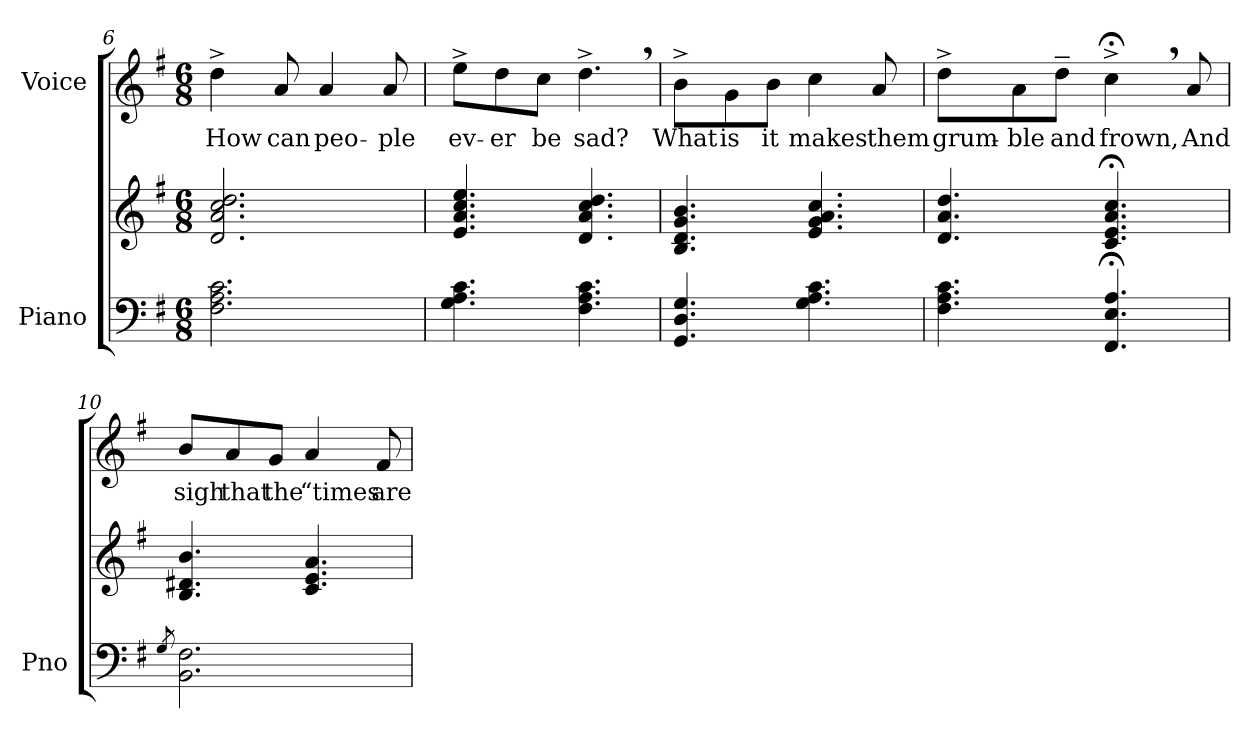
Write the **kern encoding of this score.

**kern	**kern	**kern	**text
*part2	*part2	*part1	*part1
*staff3	*staff2	*staff1	*staff1
*I"Piano	*	*I"Voice	*
*I'Pno	*	*	*
*clefF4	*clefG2	*clefG2	*
*k[f#]	*k[f#]	*k[f#]	*
*M6/8	*M6/8	*M6/8	*
=6	=6	=6	=6
!	!	!	!LO:LY:b
2.F#\ 2.A\ 2.c\	2.d/ 2.a/ 2.cc/ 2.dd/	4dd^\	How
!	!	!	!LO:LY:b
.	.	8a/	can
!	!	!	!LO:LY:b
.	.	4a/	peo-
!	!	!	!LO:LY:b
.	.	8a/	-ple
=7	=7	=7	=7
!	!	!	!LO:LY:b
4.G\ 4.A\ 4.c\	4.e/ 4.a/ 4.cc/ 4.ee/	8ee^\L	ev-
!	!	!	!LO:LY:b
.	.	8dd\	-er
!	!	!	!LO:LY:b
.	.	8cc\J	be
!	!	!	!LO:LY:b
4.F#\ 4.A\ 4.c\	4.d/ 4.a/ 4.cc/ 4.dd/	4.dd^,\	sad?
!!LO:LB:g=z
=8	=8	=8	=8
!	!	!	!LO:LY:b
4.GG/ 4.D/ 4.G/	4.B/ 4.d/ 4.g/ 4.b/	8b^\L	What
!	!	!	!LO:LY:b
.	.	8g\	is
!	!	!	!LO:LY:b
.	.	8b\J	it
!	!	!	!LO:LY:b
4.G\ 4.A\ 4.c\	4.e/ 4.g/ 4.a/ 4.cc/	4cc\	makes
!	!	!	!LO:LY:b
.	.	8a/	them
=9	=9	=9	=9
!	!	!	!LO:LY:b
4.F#\ 4.A\ 4.c\	4.d/ 4.a/ 4.dd/	8dd^\L	grum-
!	!	!	!LO:LY:b
.	.	8a\	-ble
!	!	!	!LO:LY:b
.	.	8dd~\J	and
!	!	!	!LO:LY:b
4.FF#/; 4.E/; 4.A/;	4.c/;< 4.e/;< 4.a/;< 4.cc/;<	4cc;<^,\	frown,
!	!	!	!LO:LY:b
.	.	8a/	And
!!LO:PB:g=z
=10	=10	=10	=10
8qG/	.	.	.
!	!	!	!LO:LY:b
2.BB\ 2.F#\	4.B/ 4.d#X/ 4.b/	8b/L	sigh
!	!	!	!LO:LY:b
.	.	8a/	that
!	!	!	!LO:LY:b
.	.	8g/J	the
!	!	!	!LO:LY:b
.	4.c/ 4.e/ 4.a/	4a/	“times
!	!	!	!LO:LY:b
.	.	8f#/	are
=	=	=	=
*-	*-	*-	*-
